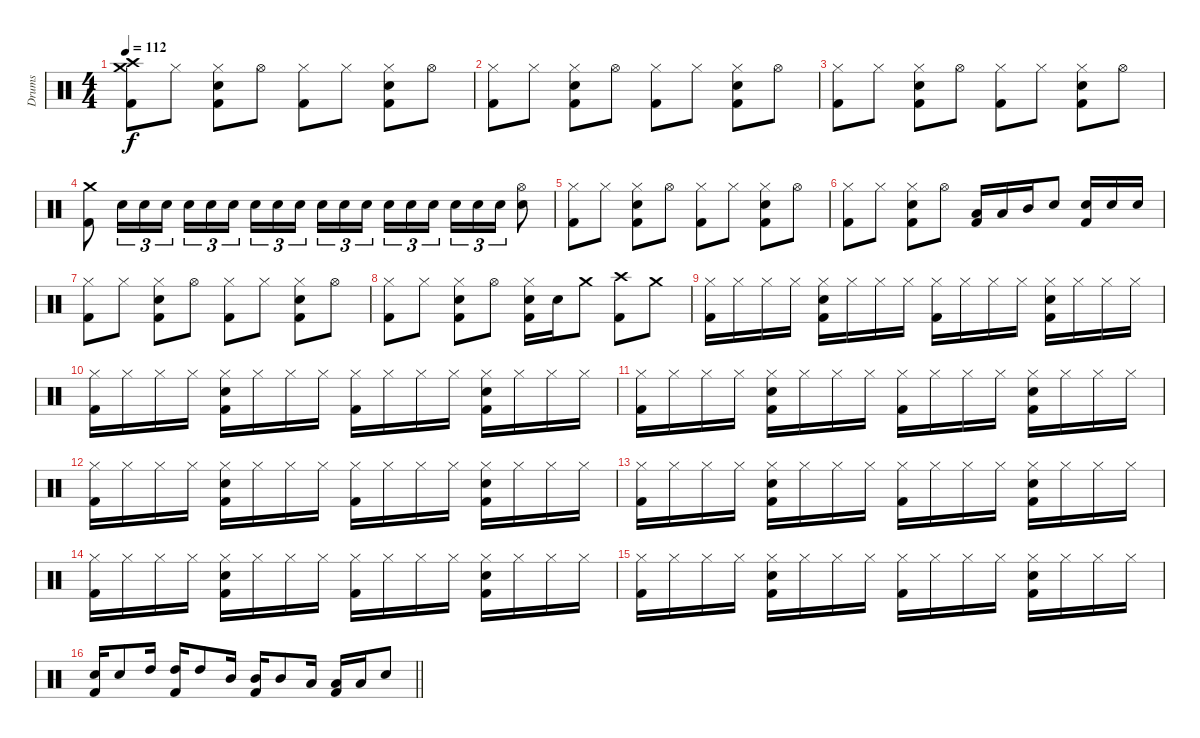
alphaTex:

\track ("Drums" "Drums") {instrument percussion}
\staff {score}
\articulation defaults
\ts (4 4)
\tempo 112
\clef neutral
\ks c
("Crash high (hit)" "Crash medium (hit)" "Kick (hit) 2").8{dy f} "Hi-Hat (closed)".8 ("Hi-Hat (closed)" "Electric Snare (hit)" "Kick (hit) 2").8 "Hi-Hat (open)".8 ("Hi-Hat (closed)" "Kick (hit) 2").8 "Hi-Hat (closed)".8 ("Hi-Hat (closed)" "Electric Snare (hit)" "Kick (hit) 2").8 "Hi-Hat (open)".8 |
("Hi-Hat (closed)" "Kick (hit) 2").8 "Hi-Hat (closed)".8 ("Hi-Hat (closed)" "Electric Snare (hit)" "Kick (hit) 2").8 "Hi-Hat (open)".8 ("Hi-Hat (closed)" "Kick (hit) 2").8 "Hi-Hat (closed)".8 ("Hi-Hat (closed)" "Electric Snare (hit)" "Kick (hit) 2").8 "Hi-Hat (open)".8 |
("Hi-Hat (closed)" "Kick (hit) 2").8 "Hi-Hat (closed)".8 ("Hi-Hat (closed)" "Electric Snare (hit)" "Kick (hit) 2").8 "Hi-Hat (open)".8 ("Hi-Hat (closed)" "Kick (hit) 2").8 "Hi-Hat (closed)".8 ("Hi-Hat (closed)" "Electric Snare (hit)" "Kick (hit) 2").8 "Hi-Hat (open)".8 |
("Crash medium (hit)" "Kick (hit) 2").8 "Electric Snare (hit)".16{tu (3 2)} "Electric Snare (hit)".16{tu (3 2)} "Electric Snare (hit)".16{tu (3 2)} "Electric Snare (hit)".16{tu (3 2)} "Electric Snare (hit)".16{tu (3 2)} "Electric Snare (hit)".16{tu (3 2) beam splitsecondary} "Electric Snare (hit)".16{tu (3 2)} "Electric Snare (hit)".16{tu (3 2)} "Electric Snare (hit)".16{tu (3 2)} "Electric Snare (hit)".16{tu (3 2)} "Electric Snare (hit)".16{tu (3 2)} "Electric Snare (hit)".16{tu (3 2) beam splitsecondary} "Electric Snare (hit)".16{tu (3 2)} "Electric Snare (hit)".16{tu (3 2)} "Electric Snare (hit)".16{tu (3 2)} "Electric Snare (hit)".16{tu (3 2)} "Electric Snare (hit)".16{tu (3 2)} "Electric Snare (hit)".16{tu (3 2)} ("Hi-Hat (open)" "Electric Snare (hit)").8 |
("Hi-Hat (closed)" "Kick (hit) 2").8 "Hi-Hat (closed)".8 ("Hi-Hat (closed)" "Electric Snare (hit)" "Kick (hit) 2").8 "Hi-Hat (open)".8 ("Hi-Hat (closed)" "Kick (hit) 2").8 "Hi-Hat (closed)".8 ("Hi-Hat (closed)" "Electric Snare (hit)" "Kick (hit) 2").8 "Hi-Hat (open)".8 |
("Hi-Hat (closed)" "Kick (hit) 2").8 "Hi-Hat (closed)".8 ("Hi-Hat (closed)" "Electric Snare (hit)" "Kick (hit) 2").8 "Hi-Hat (open)".8 ("Low Tom (hit)" "Kick (hit) 2").16 "Low Tom (hit)".16 "Mid Tom (hit)".16 "Electric Snare (hit)".8 ("Electric Snare (hit)" "Kick (hit) 2").16 "Electric Snare (hit)".16 "Electric Snare (hit)".16 |
("Hi-Hat (closed)" "Kick (hit) 2").8 "Hi-Hat (closed)".8 ("Hi-Hat (closed)" "Electric Snare (hit)" "Kick (hit) 2").8 "Hi-Hat (open)".8 ("Hi-Hat (closed)" "Kick (hit) 2").8 "Hi-Hat (closed)".8 ("Hi-Hat (closed)" "Electric Snare (hit)" "Kick (hit) 2").8 "Hi-Hat (open)".8 |
("Hi-Hat (closed)" "Kick (hit) 2").8 "Hi-Hat (closed)".8 ("Hi-Hat (closed)" "Electric Snare (hit)" "Kick (hit) 2").8 "Hi-Hat (open)".8 ("Hi-Hat (closed)" "Electric Snare (hit)" "Kick (hit) 2").16 "Electric Snare (hit)".16 "Crash medium (hit)".8 ("Crash high (hit)" "Kick (hit) 2").8 "Crash medium (hit)".8 |
("Hi-Hat (closed)" "Kick (hit) 2").16 "Hi-Hat (closed)".16 "Hi-Hat (closed)".16 "Hi-Hat (closed)".16 ("Electric Snare (hit)" "Hi-Hat (closed)" "Kick (hit) 2").16 "Hi-Hat (closed)".16 "Hi-Hat (closed)".16 "Hi-Hat (closed)".16 ("Hi-Hat (closed)" "Kick (hit) 2").16 "Hi-Hat (closed)".16 "Hi-Hat (closed)".16 "Hi-Hat (closed)".16 ("Electric Snare (hit)" "Hi-Hat (closed)" "Kick (hit) 2").16 "Hi-Hat (closed)".16 "Hi-Hat (closed)".16 "Hi-Hat (closed)".16 |
("Hi-Hat (closed)" "Kick (hit) 2").16 "Hi-Hat (closed)".16 "Hi-Hat (closed)".16 "Hi-Hat (closed)".16 ("Electric Snare (hit)" "Hi-Hat (closed)" "Kick (hit) 2").16 "Hi-Hat (closed)".16 "Hi-Hat (closed)".16 "Hi-Hat (closed)".16 ("Hi-Hat (closed)" "Kick (hit) 2").16 "Hi-Hat (closed)".16 "Hi-Hat (closed)".16 "Hi-Hat (closed)".16 ("Electric Snare (hit)" "Hi-Hat (closed)" "Kick (hit) 2").16 "Hi-Hat (closed)".16 "Hi-Hat (closed)".16 "Hi-Hat (closed)".16 |
("Hi-Hat (closed)" "Kick (hit) 2").16 "Hi-Hat (closed)".16 "Hi-Hat (closed)".16 "Hi-Hat (closed)".16 ("Electric Snare (hit)" "Hi-Hat (closed)" "Kick (hit) 2").16 "Hi-Hat (closed)".16 "Hi-Hat (closed)".16 "Hi-Hat (closed)".16 ("Hi-Hat (closed)" "Kick (hit) 2").16 "Hi-Hat (closed)".16 "Hi-Hat (closed)".16 "Hi-Hat (closed)".16 ("Electric Snare (hit)" "Hi-Hat (closed)" "Kick (hit) 2").16 "Hi-Hat (closed)".16 "Hi-Hat (closed)".16 "Hi-Hat (closed)".16 |
("Hi-Hat (closed)" "Kick (hit) 2").16 "Hi-Hat (closed)".16 "Hi-Hat (closed)".16 "Hi-Hat (closed)".16 ("Electric Snare (hit)" "Hi-Hat (closed)" "Kick (hit) 2").16 "Hi-Hat (closed)".16 "Hi-Hat (closed)".16 "Hi-Hat (closed)".16 ("Hi-Hat (closed)" "Kick (hit) 2").16 "Hi-Hat (closed)".16 "Hi-Hat (closed)".16 "Hi-Hat (closed)".16 ("Electric Snare (hit)" "Hi-Hat (closed)" "Kick (hit) 2").16 "Hi-Hat (closed)".16 "Hi-Hat (closed)".16 "Hi-Hat (closed)".16 |
("Hi-Hat (closed)" "Kick (hit) 2").16 "Hi-Hat (closed)".16 "Hi-Hat (closed)".16 "Hi-Hat (closed)".16 ("Electric Snare (hit)" "Hi-Hat (closed)" "Kick (hit) 2").16 "Hi-Hat (closed)".16 "Hi-Hat (closed)".16 "Hi-Hat (closed)".16 ("Hi-Hat (closed)" "Kick (hit) 2").16 "Hi-Hat (closed)".16 "Hi-Hat (closed)".16 "Hi-Hat (closed)".16 ("Electric Snare (hit)" "Hi-Hat (closed)" "Kick (hit) 2").16 "Hi-Hat (closed)".16 "Hi-Hat (closed)".16 "Hi-Hat (closed)".16 |
("Hi-Hat (closed)" "Kick (hit) 2").16 "Hi-Hat (closed)".16 "Hi-Hat (closed)".16 "Hi-Hat (closed)".16 ("Electric Snare (hit)" "Hi-Hat (closed)" "Kick (hit) 2").16 "Hi-Hat (closed)".16 "Hi-Hat (closed)".16 "Hi-Hat (closed)".16 ("Hi-Hat (closed)" "Kick (hit) 2").16 "Hi-Hat (closed)".16 "Hi-Hat (closed)".16 "Hi-Hat (closed)".16 ("Electric Snare (hit)" "Hi-Hat (closed)" "Kick (hit) 2").16 "Hi-Hat (closed)".16 "Hi-Hat (closed)".16 "Hi-Hat (closed)".16 |
("Hi-Hat (closed)" "Kick (hit) 2").16 "Hi-Hat (closed)".16 "Hi-Hat (closed)".16 "Hi-Hat (closed)".16 ("Electric Snare (hit)" "Hi-Hat (closed)" "Kick (hit) 2").16 "Hi-Hat (closed)".16 "Hi-Hat (closed)".16 "Hi-Hat (closed)".16 ("Hi-Hat (closed)" "Kick (hit) 2").16 "Hi-Hat (closed)".16 "Hi-Hat (closed)".16 "Hi-Hat (closed)".16 ("Electric Snare (hit)" "Hi-Hat (closed)" "Kick (hit) 2").16 "Hi-Hat (closed)".16 "Hi-Hat (closed)".16 "Hi-Hat (closed)".16 |
\barLineRight lightlight
("Electric Snare (hit)" "Kick (hit) 2").16 "Electric Snare (hit)".8 "High Tom (hit)".16 ("High Tom (hit)" "Kick (hit) 2").16 "High Tom (hit)".8 "Mid Tom (hit)".16 ("Mid Tom (hit)" "Kick (hit) 2").16 "Mid Tom (hit)".8 "Low Tom (hit)".16 ("Low Tom (hit)" "Kick (hit) 2").16 "Low Tom (hit)".16 "Electric Snare (hit)".8
